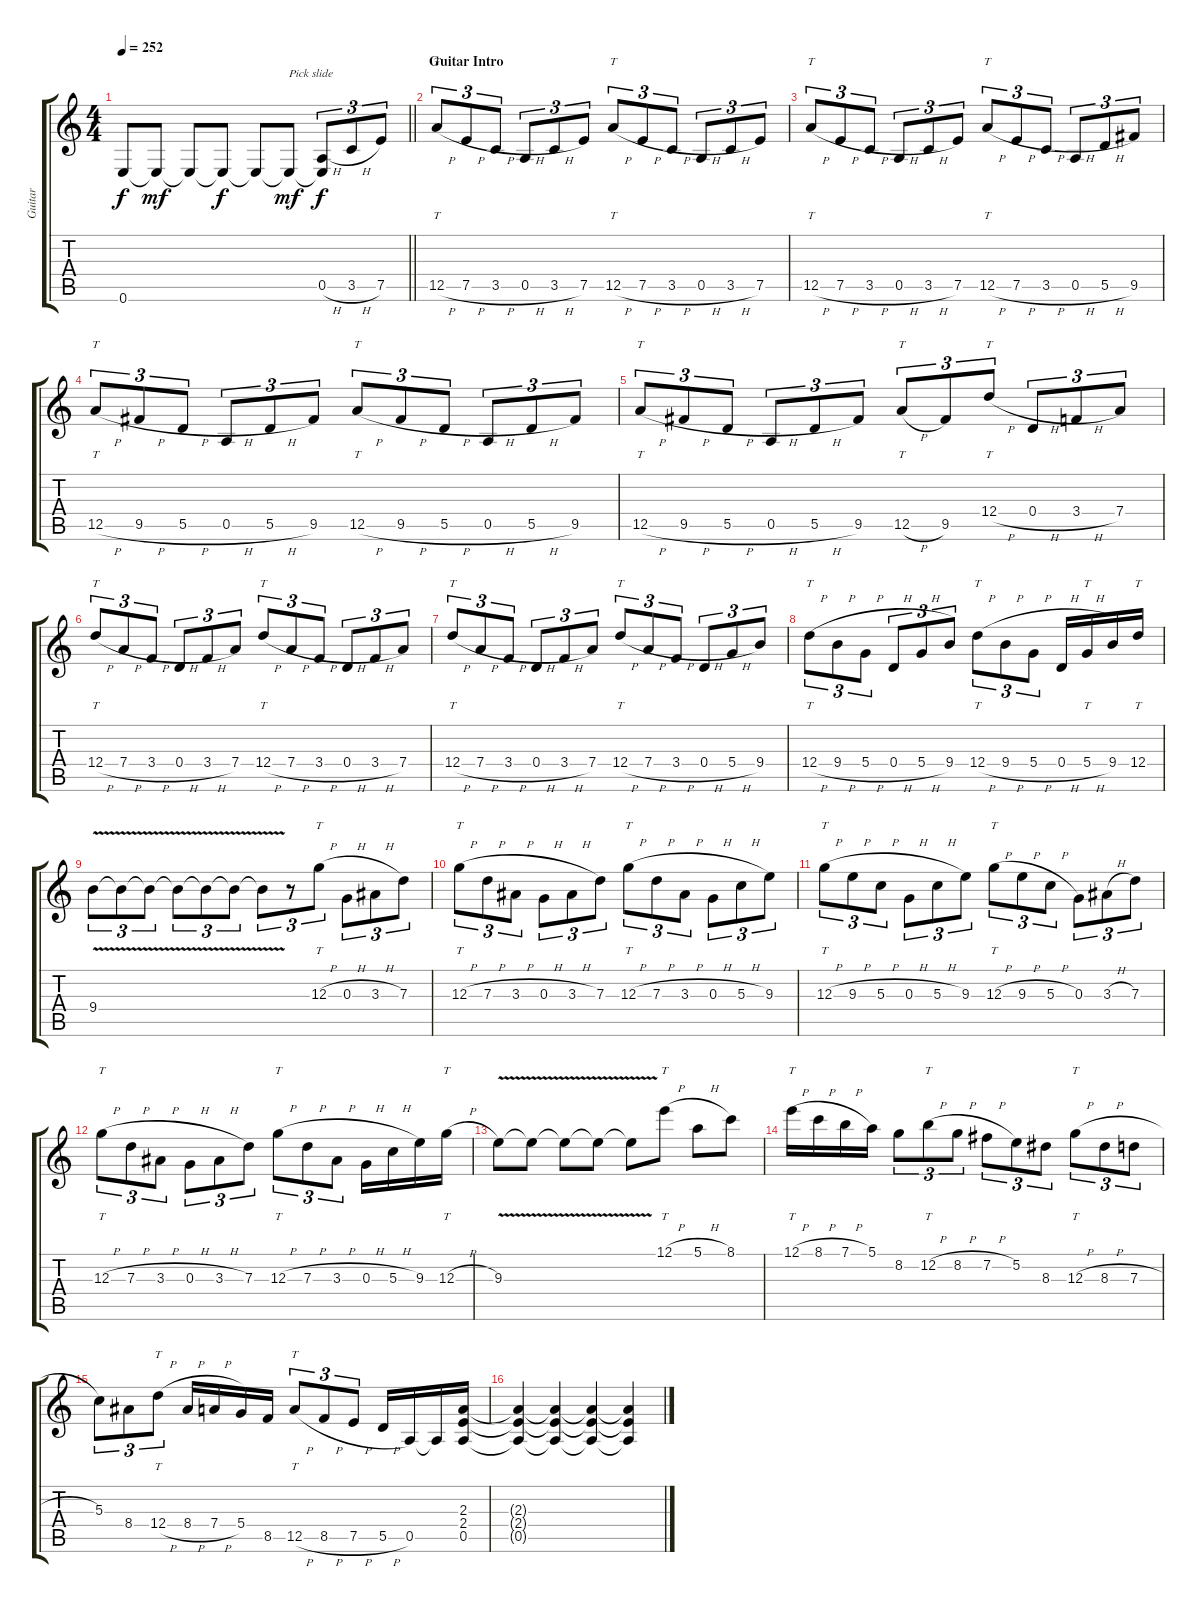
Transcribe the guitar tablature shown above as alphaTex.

\track ("Guitar" "Guitar") {instrument distortionguitar}
\staff {score tabs}
\tuning (E4 B3 G3 D3 A2 E2) {hide}
\ts (4 4)
\tempo 252
\clef g2
\barLineRight lightlight
\ks c
0.6{t}.8{dy f} 0.6{t}.8{dy mf} 0.6{t}.8 0.6{t}.8{dy f} 0.6{t}.8 0.6{t}.8{txt "Pick slide" dy mf} (0.5{h} 0.6{t}).8{tu (3 2) dy f} 3.5{h}.8{tu (3 2)} 7.5.8{tu (3 2)} |
\section ("" "Guitar Intro")
12.5{h}.8{tt tu (3 2)} 7.5{h}.8{tu (3 2)} 3.5{h}.8{tu (3 2)} 0.5{h}.8{tu (3 2)} 3.5{h}.8{tu (3 2)} 7.5.8{tu (3 2)} 12.5{h}.8{tt tu (3 2)} 7.5{h}.8{tu (3 2)} 3.5{h}.8{tu (3 2)} 0.5{h}.8{tu (3 2)} 3.5{h}.8{tu (3 2)} 7.5.8{tu (3 2)} |
12.5{h}.8{tt tu (3 2)} 7.5{h}.8{tu (3 2)} 3.5{h}.8{tu (3 2)} 0.5{h}.8{tu (3 2)} 3.5{h}.8{tu (3 2)} 7.5.8{tu (3 2)} 12.5{h}.8{tt tu (3 2)} 7.5{h}.8{tu (3 2)} 3.5{h}.8{tu (3 2)} 0.5{h}.8{tu (3 2)} 5.5{h}.8{tu (3 2)} 9.5.8{tu (3 2)} |
12.5{h}.8{tt tu (3 2)} 9.5{h}.8{tu (3 2)} 5.5{h}.8{tu (3 2)} 0.5{h}.8{tu (3 2)} 5.5{h}.8{tu (3 2)} 9.5.8{tu (3 2)} 12.5{h}.8{tt tu (3 2)} 9.5{h}.8{tu (3 2)} 5.5{h}.8{tu (3 2)} 0.5{h}.8{tu (3 2)} 5.5{h}.8{tu (3 2)} 9.5.8{tu (3 2)} |
12.5{h}.8{tt tu (3 2)} 9.5{h}.8{tu (3 2)} 5.5{h}.8{tu (3 2)} 0.5{h}.8{tu (3 2)} 5.5{h}.8{tu (3 2)} 9.5.8{tu (3 2)} 12.5{h}.8{tt tu (3 2)} 9.5.8{tu (3 2)} 12.4{h}.8{tt tu (3 2)} 0.4{h}.8{tu (3 2)} 3.4{h}.8{tu (3 2)} 7.4.8{tu (3 2)} |
12.4{h}.8{tt tu (3 2)} 7.4{h}.8{tu (3 2)} 3.4{h}.8{tu (3 2)} 0.4{h}.8{tu (3 2)} 3.4{h}.8{tu (3 2)} 7.4.8{tu (3 2)} 12.4{h}.8{tt tu (3 2)} 7.4{h}.8{tu (3 2)} 3.4{h}.8{tu (3 2)} 0.4{h}.8{tu (3 2)} 3.4{h}.8{tu (3 2)} 7.4.8{tu (3 2)} |
12.4{h}.8{tt tu (3 2)} 7.4{h}.8{tu (3 2)} 3.4{h}.8{tu (3 2)} 0.4{h}.8{tu (3 2)} 3.4{h}.8{tu (3 2)} 7.4.8{tu (3 2)} 12.4{h}.8{tt tu (3 2)} 7.4{h}.8{tu (3 2)} 3.4{h}.8{tu (3 2)} 0.4{h}.8{tu (3 2)} 5.4{h}.8{tu (3 2)} 9.4.8{tu (3 2)} |
12.4{h}.8{tt tu (3 2)} 9.4{h}.8{tu (3 2)} 5.4{h}.8{tu (3 2)} 0.4{h}.8{tu (3 2)} 5.4{h}.8{tu (3 2)} 9.4.8{tu (3 2)} 12.4{h}.8{tt tu (3 2)} 9.4{h}.8{tu (3 2)} 5.4{h}.8{tu (3 2)} 0.4{h}.16 5.4{h}.16{tt} 9.4.16 12.4.16{tt} |
9.4{v}.8{tu (3 2)} 9.4{v t}.8{tu (3 2)} 9.4{v t}.8{tu (3 2)} 9.4{v t}.8{tu (3 2)} 9.4{v t}.8{tu (3 2)} 9.4{v t}.8{tu (3 2)} 9.4{v t}.8{tu (3 2)} r.8{tu (3 2)} 12.3{h}.8{tt tu (3 2)} 0.3{h}.8{tu (3 2)} 3.3{h}.8{tu (3 2)} 7.3.8{tu (3 2)} |
12.3{h}.8{tt tu (3 2)} 7.3{h}.8{tu (3 2)} 3.3{h}.8{tu (3 2)} 0.3{h}.8{tu (3 2)} 3.3{h}.8{tu (3 2)} 7.3.8{tu (3 2)} 12.3{h}.8{tt tu (3 2)} 7.3{h}.8{tu (3 2)} 3.3{h}.8{tu (3 2)} 0.3{h}.8{tu (3 2)} 5.3{h}.8{tu (3 2)} 9.3.8{tu (3 2)} |
12.3{h}.8{tt tu (3 2)} 9.3{h}.8{tu (3 2)} 5.3{h}.8{tu (3 2)} 0.3{h}.8{tu (3 2)} 5.3{h}.8{tu (3 2)} 9.3.8{tu (3 2)} 12.3{h}.8{tt tu (3 2)} 9.3{h}.8{tu (3 2)} 5.3{h}.8{tu (3 2)} 0.3.8{tu (3 2)} 3.3{h}.8{tu (3 2)} 7.3.8{tu (3 2)} |
12.3{h}.8{tt tu (3 2)} 7.3{h}.8{tu (3 2)} 3.3{h}.8{tu (3 2)} 0.3{h}.8{tu (3 2)} 3.3{h}.8{tu (3 2)} 7.3.8{tu (3 2)} 12.3{h}.8{tt tu (3 2)} 7.3{h}.8{tu (3 2)} 3.3{h}.8{tu (3 2)} 0.3{h}.16 5.3{h}.16 9.3.16 12.3{h}.16{tt} |
9.3{v}.8 9.3{v t}.8 9.3{v t}.8 9.3{v t}.8 9.3{v t}.8 12.1{h}.8{tt} 5.1{h}.8 8.1.8 |
12.1{h}.16{tt} 8.1{h}.16 7.1{h}.16 5.1.16 8.2.8{tu (3 2)} 12.2{h}.8{tt tu (3 2)} 8.2{h}.8{tu (3 2)} 7.2{h}.8{tu (3 2)} 5.2.8{tu (3 2)} 8.3.8{tu (3 2)} 12.3{h}.8{tt tu (3 2)} 8.3{h}.8{tu (3 2)} 7.3{h}.8{tu (3 2)} |
5.3.8{tu (3 2)} 8.4.8{tu (3 2)} 12.4{h}.8{tt tu (3 2)} 8.4{h}.16 7.4{h}.16 5.4.16 8.5.16 12.5{h}.8{tt tu (3 2)} 8.5{h}.8{tu (3 2)} 7.5{h}.8{tu (3 2)} 5.5{h}.16 0.5.16 0.5{t}.16 (2.3 2.4 0.5).16 |
(2.3{t} 2.4{t} 0.5{t}).4 (2.3{t} 2.4{t} 0.5{t}).4 (2.3{t} 2.4{t} 0.5{t}).4 (2.3{t} 2.4{t} 0.5{t}).4
